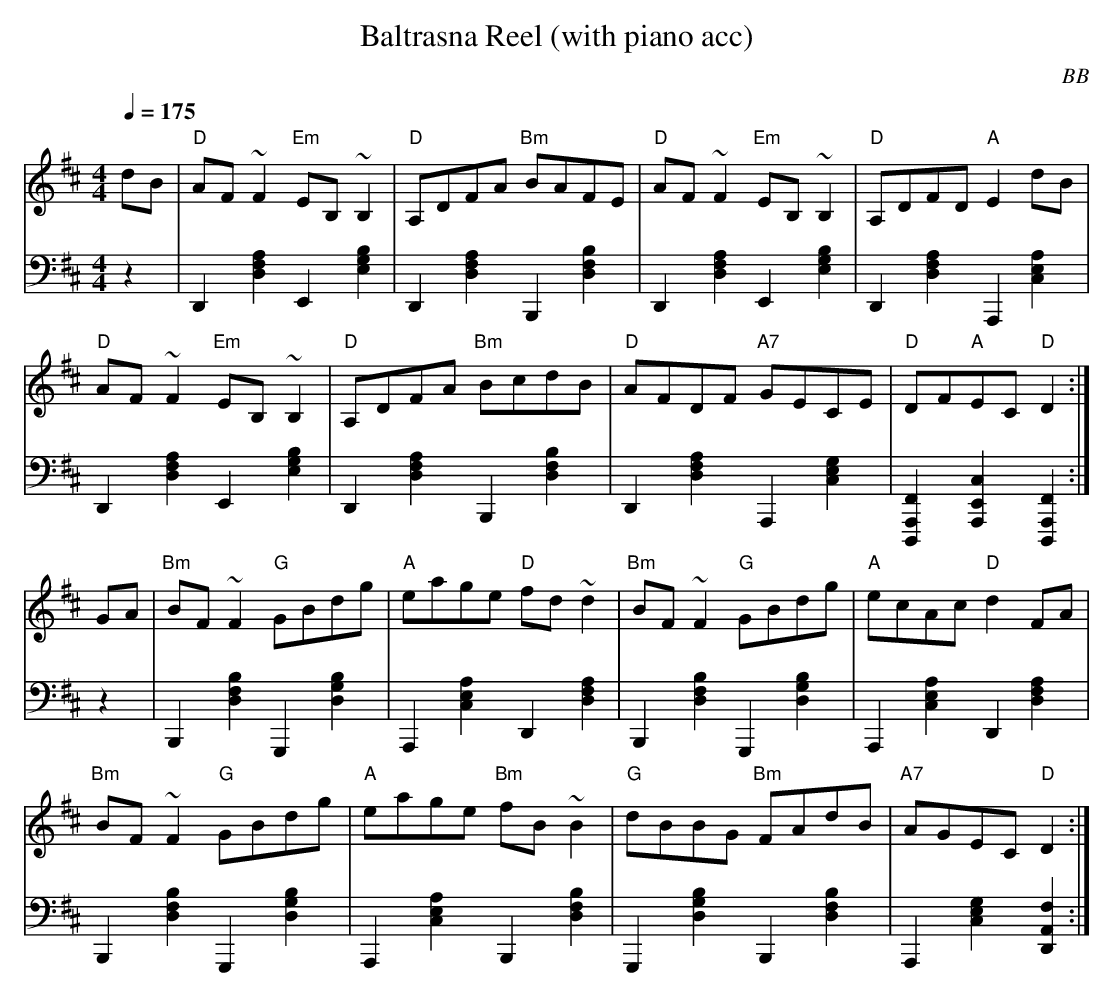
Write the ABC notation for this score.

X:1
T: Baltrasna Reel (with piano acc)
C: BB
L: 1/8
M: 4/4
Q: 1/4=175
V: 1 program 1 110 %fiddle
V: 2 bass volume = 70 program 1 01 m=D
K: D
[V:1] dB | "D"AF ~F2 "Em" EB, ~B,2|"D"A,DFA "Bm"BAFE|"D"AF ~F2 "Em" EB, ~B,2|\
"D"A,DFD "A"E2 dB|
[V:2] z2|D,2[A2D2F2]E,2[E2G2B2]|D,2[A2D2F2]B,,2[F2D2B2]|D,2[A2D2F2]E,2[E2G2B2]|\
D,2[A2D2F2]A,,2[A2C2E2]|
[V:1] "D"AF ~F2 "Em" EB, ~B,2|"D"A,DFA "Bm"BcdB|"D"AFDF "A7"GECE|"D"DF"A"EC "D"D2 :|
[V:2] D,2[A2D2F2]E,2[E2G2B2]|D,2[A2D2F2]B,,2[F2D2B2]|D,2[A2D2F2]A,,2[G2C2E2]|[D,,2A,,2F,2][A,,2E,2C2][D,,2A,,2F,2]:|
[V:1] GA|"Bm"BF ~F2 "G"GBdg|"A"eage "D"fd ~d2|"Bm"BF ~F2 "G"GBdg|"A"ecAc "D"d2 FA|
[V:2] z2|B,,2[F2D2B2]G,,2[G2D2B2]|A,,2[A2C2E2]D,2[A2D2F2]|B,,2[F2D2B2]G,,2[G2D2B2]|\
A,,2[A2C2E2]D,2[A2D2F2]|
[V:1] "Bm"BF ~F2 "G"GBdg|"A"eage "Bm"fB ~B2|"G"dBBG "Bm"FAdB|"A7"AGEC "D"D2 :|
[V:2] B,,2[F2D2B2]G,,2[G2D2B2]|A,,2[A2C2E2]B,,2[F2D2B2]|G,,2[G2D2B2]B,,2[F2D2B2]|\
A,,2[G2C2E2][D,2A,2F2]:|
